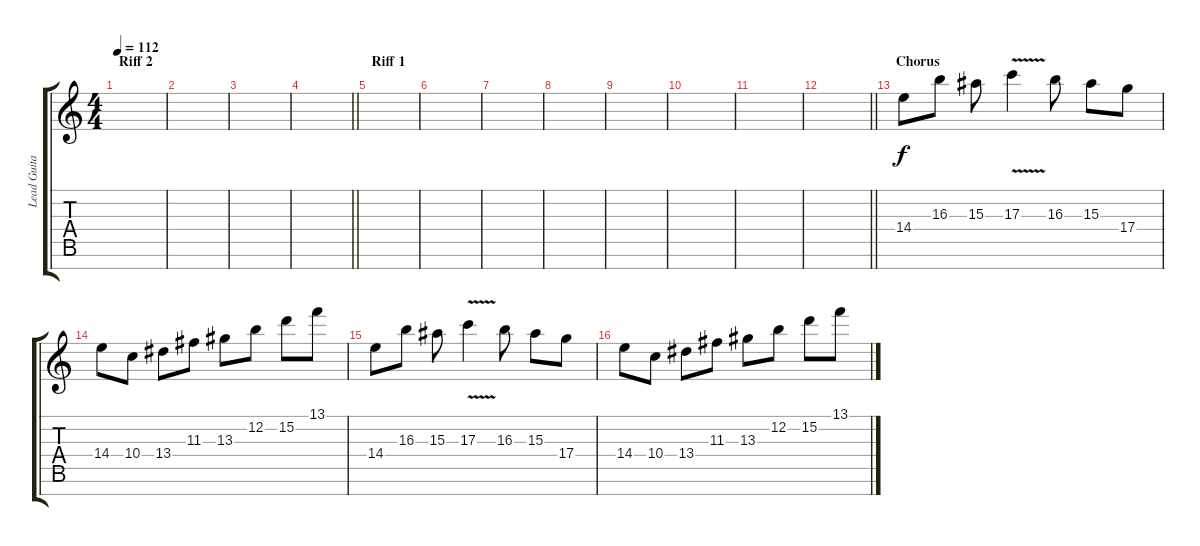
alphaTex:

\track ("Lead Guitar" "Lead Guita") {instrument distortionguitar}
\staff {score tabs}
\tuning (E4 B3 G3 D3 A2 E2 B1) {hide}
\ts (4 4)
\section ("" "Riff 2")
\tempo 112
\clef g2
\ks c
|
|
|
\barLineRight lightlight
|
\section ("" "Riff 1")
|
|
|
|
|
|
|
\barLineRight lightlight
|
\section ("" "Chorus")
14.4.8 16.3.8 15.3.8 17.3{v}.4 16.3.8 15.3.8 17.4.8 |
14.4.8 10.4.8 13.4.8 11.3.8 13.3.8 12.2.8 15.2.8 13.1.8 |
14.4.8 16.3.8 15.3.8 17.3{v}.4 16.3.8 15.3.8 17.4.8 |
14.4.8 10.4.8 13.4.8 11.3.8 13.3.8 12.2.8 15.2.8 13.1.8
